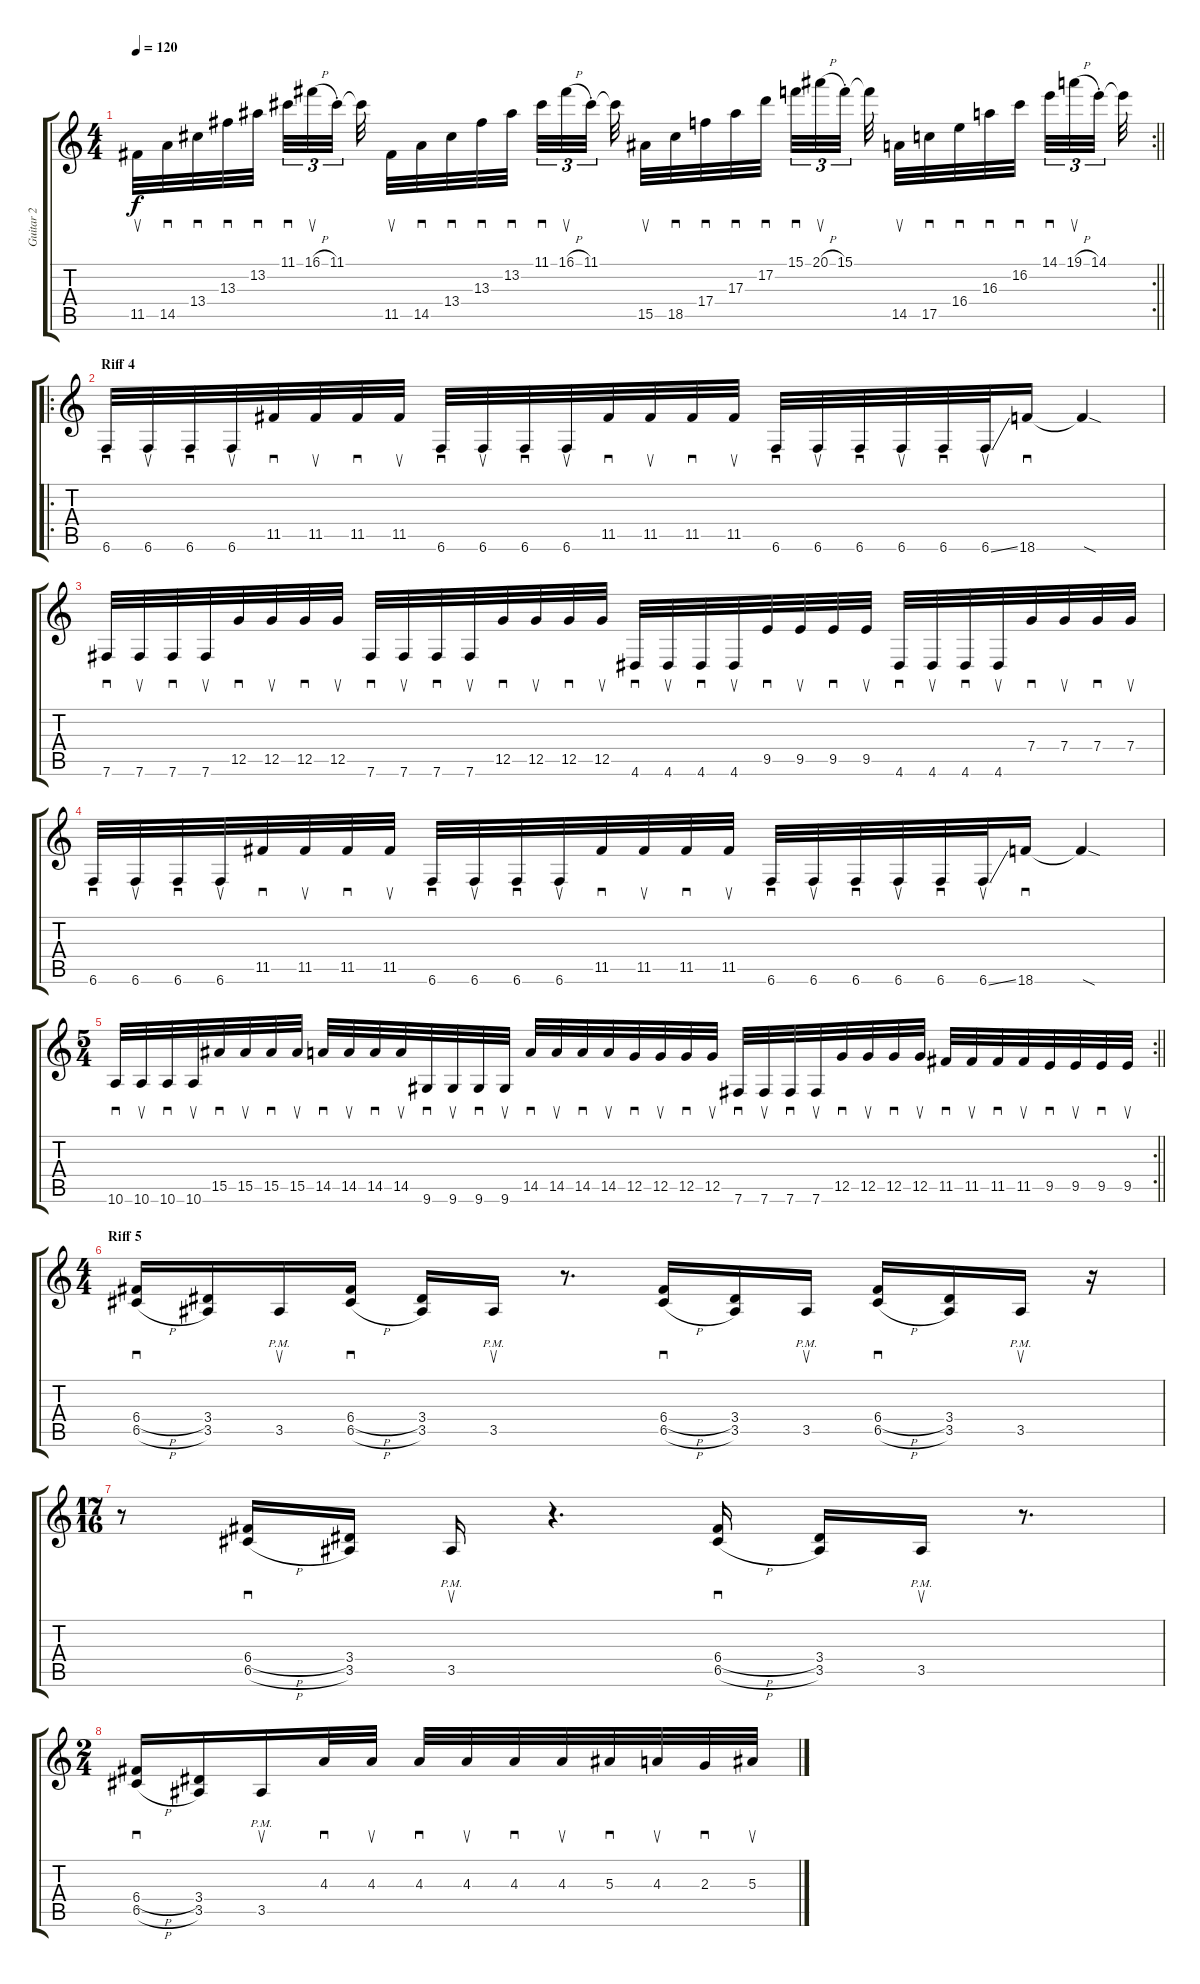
\track ("Guitar 2" "Guitar 2") {instrument distortionguitar}
\staff {score tabs}
\tuning (D4 A3 F3 C3 G2 B1) {hide}
\rc 2
\ts (4 4)
\tempo 120
\clef g2
\barLineRight lightlight
\ks c
11.5.32{su dy f} 14.5.32{sd} 13.4.32{sd} 13.3.32{sd} 13.2.32{sd beam splitsecondary} 11.1.32{sd tu (3 2)} 16.1{h}.32{su tu (3 2)} 11.1{st}.32{tu (3 2) beam splitsecondary} 11.1{t}.32 11.5.32{su} 14.5.32{sd} 13.4.32{sd} 13.3.32{sd} 13.2.32{sd beam splitsecondary} 11.1.32{sd tu (3 2)} 16.1{h}.32{su tu (3 2)} 11.1{st}.32{tu (3 2) beam splitsecondary} 11.1{t}.32 15.5.32{su} 18.5.32{sd} 17.4.32{sd} 17.3.32{sd} 17.2.32{sd beam splitsecondary} 15.1.32{sd tu (3 2)} 20.1{h}.32{su tu (3 2)} 15.1{st}.32{tu (3 2) beam splitsecondary} 15.1{t}.32 14.5.32{su} 17.5.32{sd} 16.4.32{sd} 16.3.32{sd} 16.2.32{sd beam splitsecondary} 14.1.32{sd tu (3 2)} 19.1{h}.32{su tu (3 2)} 14.1{st}.32{tu (3 2) beam splitsecondary} 14.1{t}.32 |
\ro
\section ("" "Riff 4")
6.6.32{sd} 6.6.32{su} 6.6.32{sd} 6.6.32{su} 11.5.32{sd} 11.5.32{su} 11.5.32{sd} 11.5.32{su} 6.6.32{sd} 6.6.32{su} 6.6.32{sd} 6.6.32{su} 11.5.32{sd} 11.5.32{su} 11.5.32{sd} 11.5.32{su} 6.6.32{sd} 6.6.32{su} 6.6.32{sd} 6.6.32{su} 6.6.32{sd} 6.6{ss}.32{su} 18.6.16{sd} 18.6{sod t}.4 |
7.6.32{sd} 7.6.32{su} 7.6.32{sd} 7.6.32{su} 12.5.32{sd} 12.5.32{su} 12.5.32{sd} 12.5.32{su} 7.6.32{sd} 7.6.32{su} 7.6.32{sd} 7.6.32{su} 12.5.32{sd} 12.5.32{su} 12.5.32{sd} 12.5.32{su} 4.6.32{sd} 4.6.32{su} 4.6.32{sd} 4.6.32{su} 9.5.32{sd} 9.5.32{su} 9.5.32{sd} 9.5.32{su} 4.6.32{sd} 4.6.32{su} 4.6.32{sd} 4.6.32{su} 7.4.32{sd} 7.4.32{su} 7.4.32{sd} 7.4.32{su} |
6.6.32{sd} 6.6.32{su} 6.6.32{sd} 6.6.32{su} 11.5.32{sd} 11.5.32{su} 11.5.32{sd} 11.5.32{su} 6.6.32{sd} 6.6.32{su} 6.6.32{sd} 6.6.32{su} 11.5.32{sd} 11.5.32{su} 11.5.32{sd} 11.5.32{su} 6.6.32{sd} 6.6.32{su} 6.6.32{sd} 6.6.32{su} 6.6.32{sd} 6.6{ss}.32{su} 18.6.16{sd} 18.6{sod t}.4 |
\rc 2
\ts (5 4)
\barLineRight lightlight
10.6.32{sd} 10.6.32{su} 10.6.32{sd} 10.6.32{su} 15.5.32{sd} 15.5.32{su} 15.5.32{sd} 15.5.32{su} 14.5.32{sd} 14.5.32{su} 14.5.32{sd} 14.5.32{su} 9.6.32{sd} 9.6.32{su} 9.6.32{sd} 9.6.32{su} 14.5.32{sd} 14.5.32{su} 14.5.32{sd} 14.5.32{su} 12.5.32{sd} 12.5.32{su} 12.5.32{sd} 12.5.32{su} 7.6.32{sd} 7.6.32{su} 7.6.32{sd} 7.6.32{su} 12.5.32{sd} 12.5.32{su} 12.5.32{sd} 12.5.32{su} 11.5.32{sd} 11.5.32{su} 11.5.32{sd} 11.5.32{su} 9.5.32{sd} 9.5.32{su} 9.5.32{sd} 9.5.32{su} |
\ts (4 4)
\section ("" "Riff 5")
(6.4{h} 6.5{h}).16{sd} (3.4 3.5).16 3.5{pm}.16{su} (6.4{h} 6.5{h}).16{sd} (3.4 3.5).16 3.5{pm}.16{su} r.8{d} (6.4{h} 6.5{h}).16{sd} (3.4 3.5).16 3.5{pm}.16{su} (6.4{h} 6.5{h}).16{sd} (3.4 3.5).16 3.5{pm}.16{su} r.16 |
\ts (17 16)
r.8 (6.4{h} 6.5{h}).16{sd} (3.4 3.5).16 3.5{pm}.16{su} r.4{d} (6.4{h} 6.5{h}).16{sd} (3.4 3.5).16 3.5{pm}.16{su} r.8{d} |
\ts (2 4)
(6.4{h} 6.5{h}).16{sd} (3.4 3.5).16 3.5{pm}.16{su} 4.3.32{sd} 4.3.32{su} 4.3.32{sd} 4.3.32{su} 4.3.32{sd} 4.3.32{su} 5.3.32{sd} 4.3.32{su} 2.3.32{sd} 5.3.32{su}
